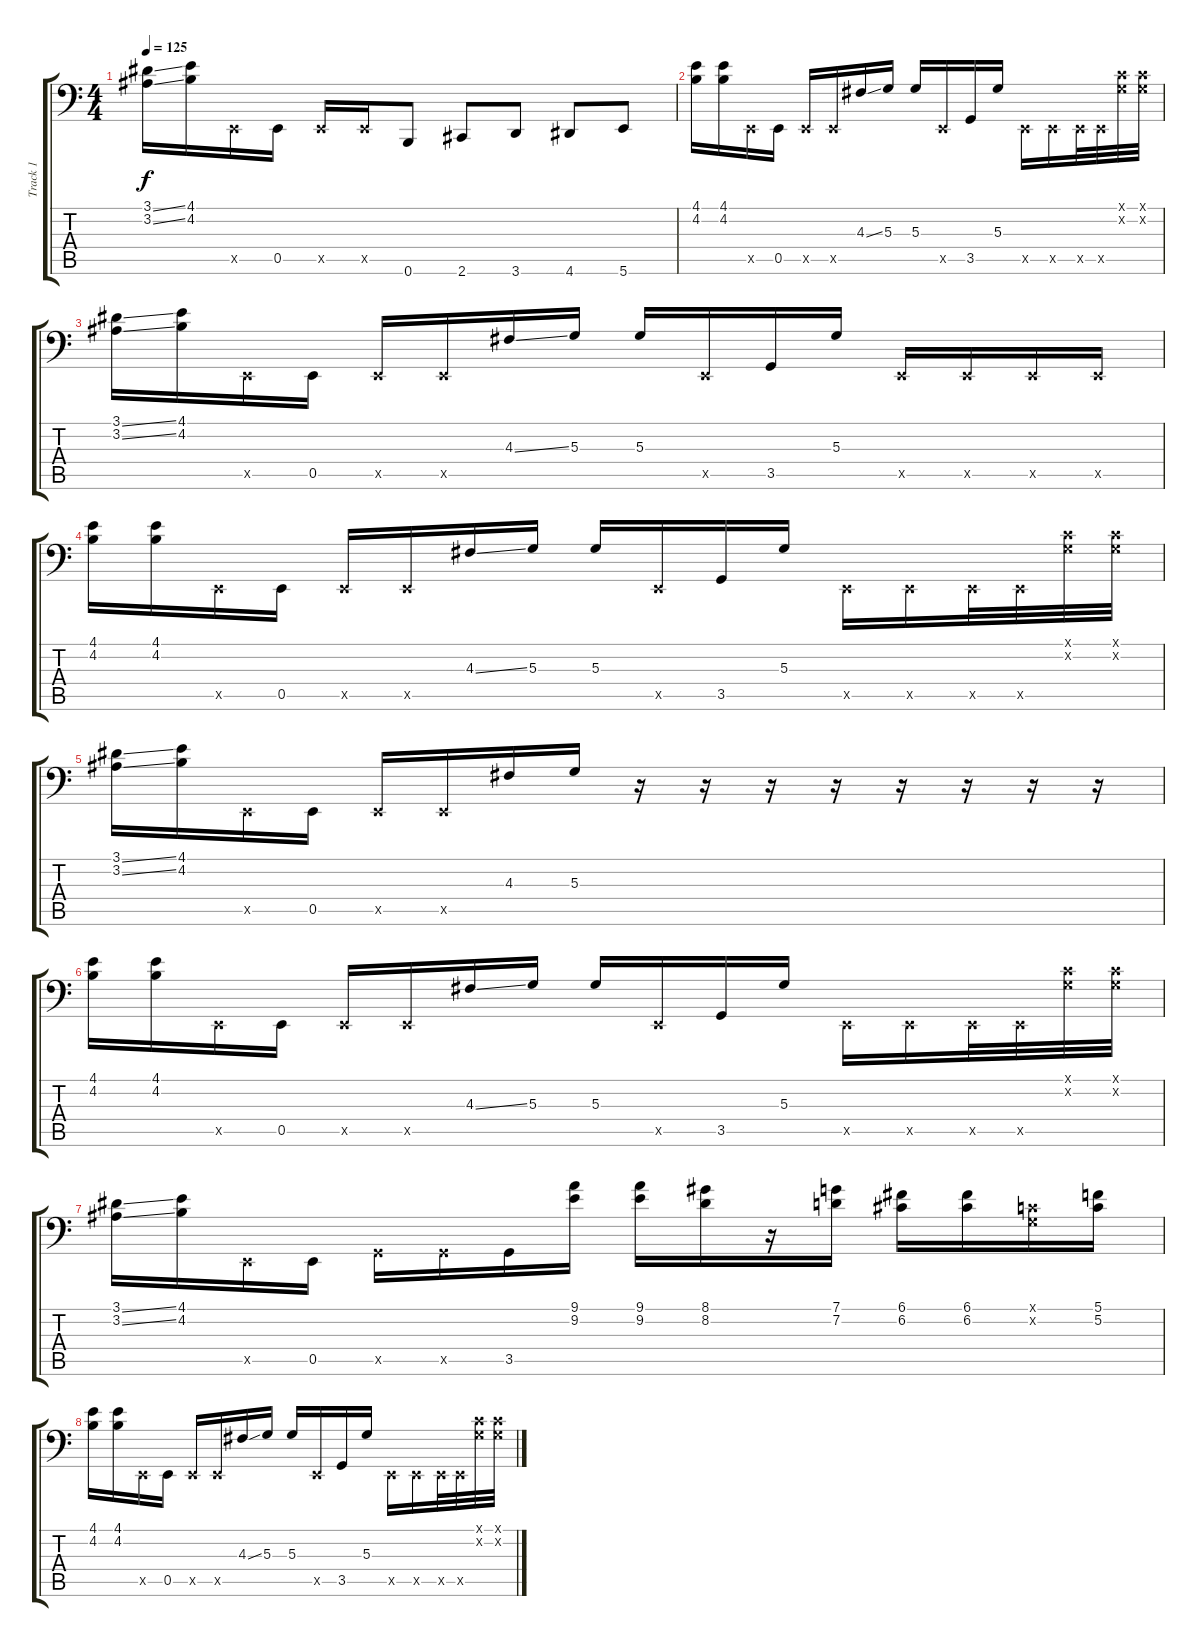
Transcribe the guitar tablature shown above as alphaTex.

\track ("Track 1" "Track 1") {instrument slapbass1}
\staff {score tabs}
\tuning (C3 G2 D2 A1 E1 B0) {hide}
\ts (4 4)
\tempo 125
\clef f4
\ks c
(3.1{ss} 3.2{ss}).16{dy f} (4.1 4.2).16 0.5{x}.16 0.5.16 0.5{x}.16 0.5{x}.16 0.6.8 2.6.8 3.6.8 4.6.8 5.6.8 |
(4.1 4.2).16 (4.1 4.2).16 0.5{x}.16 0.5.16 0.5{x}.16 0.5{x}.16 4.3{ss}.16 5.3.16 5.3.16 0.5{x}.16 3.5.16 5.3.16 0.5{x}.16 0.5{x}.16 0.5{x}.32 0.5{x}.32 (0.1{x} 0.2{x}).32 (0.1{x} 0.2{x}).32 |
(3.1{ss} 3.2{ss}).16 (4.1 4.2).16 0.5{x}.16 0.5.16 0.5{x}.16 0.5{x}.16 4.3{ss}.16 5.3.16 5.3.16 0.5{x}.16 3.5.16 5.3.16 0.5{x}.16 0.5{x}.16 0.5{x}.16 0.5{x}.16 |
(4.1 4.2).16 (4.1 4.2).16 0.5{x}.16 0.5.16 0.5{x}.16 0.5{x}.16 4.3{ss}.16 5.3.16 5.3.16 0.5{x}.16 3.5.16 5.3.16 0.5{x}.16 0.5{x}.16 0.5{x}.32 0.5{x}.32 (0.1{x} 0.2{x}).32 (0.1{x} 0.2{x}).32 |
(3.1{ss} 3.2{ss}).16 (4.1 4.2).16 0.5{x}.16 0.5.16 0.5{x}.16 0.5{x}.16 4.3.16 5.3.16 r.16 r.16 r.16 r.16 r.16 r.16 r.16 r.16 |
(4.1 4.2).16 (4.1 4.2).16 0.5{x}.16 0.5.16 0.5{x}.16 0.5{x}.16 4.3{ss}.16 5.3.16 5.3.16 0.5{x}.16 3.5.16 5.3.16 0.5{x}.16 0.5{x}.16 0.5{x}.32 0.5{x}.32 (0.1{x} 0.2{x}).32 (0.1{x} 0.2{x}).32 |
(3.1{ss} 3.2{ss}).16 (4.1 4.2).16 0.5{x}.16 0.5.16 3.5{x}.16 3.5{x}.16 3.5.16 (9.1 9.2).16 (9.1 9.2).16 (8.1 8.2).16 r.16 (7.1 7.2).16 (6.1 6.2).16 (6.1 6.2).16 (0.1{x} 0.2{x}).16 (5.1 5.2).16 |
(4.1 4.2).16 (4.1 4.2).16 0.5{x}.16 0.5.16 0.5{x}.16 0.5{x}.16 4.3{ss}.16 5.3.16 5.3.16 0.5{x}.16 3.5.16 5.3.16 0.5{x}.16 0.5{x}.16 0.5{x}.32 0.5{x}.32 (0.1{x} 0.2{x}).32 (0.1{x} 0.2{x}).32
